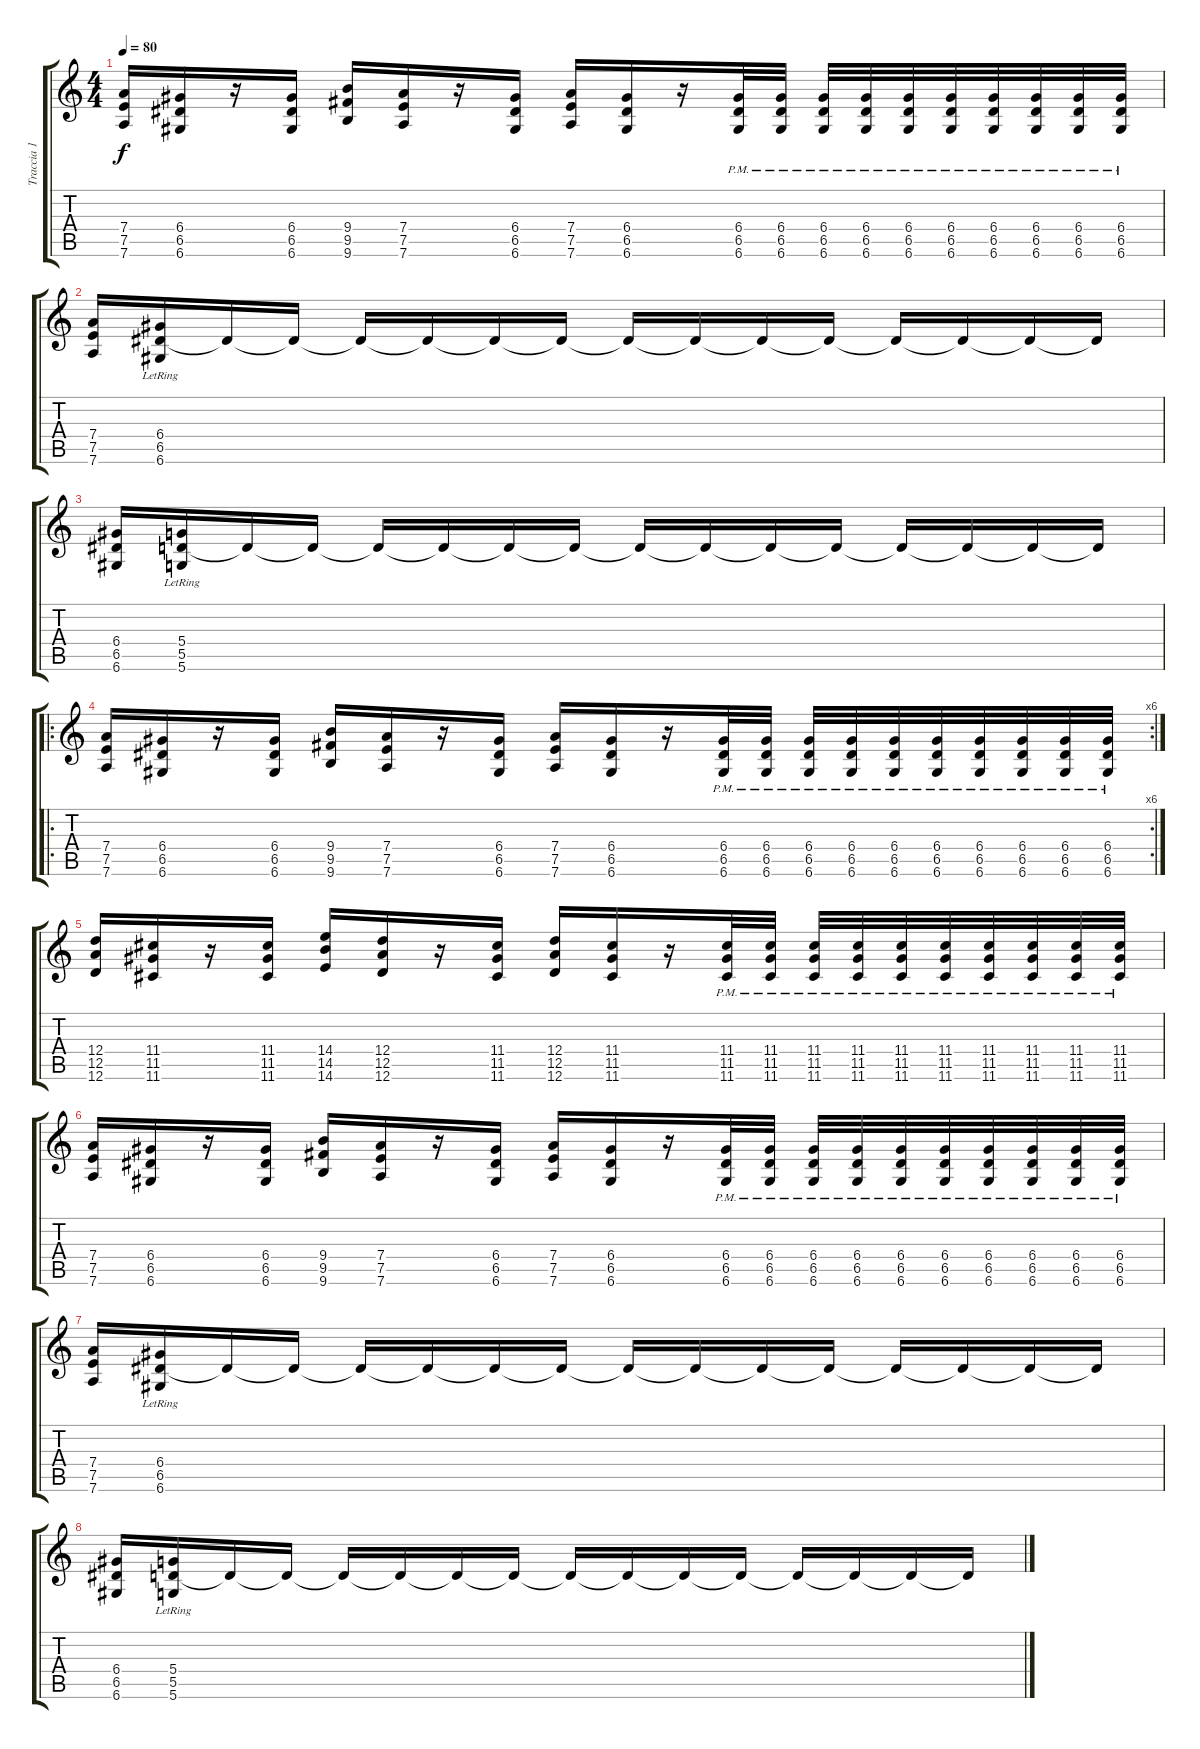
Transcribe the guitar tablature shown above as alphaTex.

\track ("Traccia 1" "Traccia 1") {instrument acousticguitarsteel}
\staff {score tabs}
\tuning (E4 B3 G3 D3 A2 D2) {hide}
\ts (4 4)
\tempo 80
\clef g2
\ks c
(7.4 7.5 7.6).16{dy f} (6.4 6.5 6.6).16 r.16 (6.4 6.5 6.6).16 (9.4 9.5 9.6).16 (7.4 7.5 7.6).16 r.16 (6.4 6.5 6.6).16 (7.4 7.5 7.6).16 (6.4 6.5 6.6).16 r.16 (6.4{pm} 6.5{pm} 6.6{pm}).32 (6.4{pm} 6.5{pm} 6.6{pm}).32 (6.4{pm} 6.5{pm} 6.6{pm}).32 (6.4{pm} 6.5{pm} 6.6{pm}).32 (6.4{pm} 6.5{pm} 6.6{pm}).32 (6.4{pm} 6.5{pm} 6.6{pm}).32 (6.4{pm} 6.5{pm} 6.6{pm}).32 (6.4{pm} 6.5{pm} 6.6{pm}).32 (6.4{pm} 6.5{pm} 6.6{pm}).32 (6.4{pm} 6.5{pm} 6.6{pm}).32 |
(7.4 7.5 7.6).16 (6.4{lr} 6.5{lr} 6.6{lr}).16 6.5{t}.16 6.5{t}.16 6.5{t}.16 6.5{t}.16 6.5{t}.16 6.5{t}.16 6.5{t}.16 6.5{t}.16 6.5{t}.16 6.5{t}.16 6.5{t}.16 6.5{t}.16 6.5{t}.16 6.5{t}.16 |
(6.4 6.5 6.6).16 (5.4{lr} 5.5{lr} 5.6{lr}).16 5.5{t}.16 5.5{t}.16 5.5{t}.16 5.5{t}.16 5.5{t}.16 5.5{t}.16 5.5{t}.16 5.5{t}.16 5.5{t}.16 5.5{t}.16 5.5{t}.16 5.5{t}.16 5.5{t}.16 5.5{t}.16 |
\ro
\rc 6
(7.4 7.5 7.6).16 (6.4 6.5 6.6).16 r.16 (6.4 6.5 6.6).16 (9.4 9.5 9.6).16 (7.4 7.5 7.6).16 r.16 (6.4 6.5 6.6).16 (7.4 7.5 7.6).16 (6.4 6.5 6.6).16 r.16 (6.4{pm} 6.5{pm} 6.6{pm}).32 (6.4{pm} 6.5{pm} 6.6{pm}).32 (6.4{pm} 6.5{pm} 6.6{pm}).32 (6.4{pm} 6.5{pm} 6.6{pm}).32 (6.4{pm} 6.5{pm} 6.6{pm}).32 (6.4{pm} 6.5{pm} 6.6{pm}).32 (6.4{pm} 6.5{pm} 6.6{pm}).32 (6.4{pm} 6.5{pm} 6.6{pm}).32 (6.4{pm} 6.5{pm} 6.6{pm}).32 (6.4{pm} 6.5{pm} 6.6{pm}).32 |
(12.4 12.5 12.6).16 (11.4 11.5 11.6).16 r.16 (11.4 11.5 11.6).16 (14.4 14.5 14.6).16 (12.4 12.5 12.6).16 r.16 (11.4 11.5 11.6).16 (12.4 12.5 12.6).16 (11.4 11.5 11.6).16 r.16 (11.4{pm} 11.5{pm} 11.6{pm}).32 (11.4{pm} 11.5{pm} 11.6{pm}).32 (11.4{pm} 11.5{pm} 11.6{pm}).32 (11.4{pm} 11.5{pm} 11.6{pm}).32 (11.4{pm} 11.5{pm} 11.6{pm}).32 (11.4{pm} 11.5{pm} 11.6{pm}).32 (11.4{pm} 11.5{pm} 11.6{pm}).32 (11.4{pm} 11.5{pm} 11.6{pm}).32 (11.4{pm} 11.5{pm} 11.6{pm}).32 (11.4{pm} 11.5{pm} 11.6{pm}).32 |
(7.4 7.5 7.6).16 (6.4 6.5 6.6).16 r.16 (6.4 6.5 6.6).16 (9.4 9.5 9.6).16 (7.4 7.5 7.6).16 r.16 (6.4 6.5 6.6).16 (7.4 7.5 7.6).16 (6.4 6.5 6.6).16 r.16 (6.4{pm} 6.5{pm} 6.6{pm}).32 (6.4{pm} 6.5{pm} 6.6{pm}).32 (6.4{pm} 6.5{pm} 6.6{pm}).32 (6.4{pm} 6.5{pm} 6.6{pm}).32 (6.4{pm} 6.5{pm} 6.6{pm}).32 (6.4{pm} 6.5{pm} 6.6{pm}).32 (6.4{pm} 6.5{pm} 6.6{pm}).32 (6.4{pm} 6.5{pm} 6.6{pm}).32 (6.4{pm} 6.5{pm} 6.6{pm}).32 (6.4{pm} 6.5{pm} 6.6{pm}).32 |
(7.4 7.5 7.6).16 (6.4{lr} 6.5{lr} 6.6{lr}).16 6.5{t}.16 6.5{t}.16 6.5{t}.16 6.5{t}.16 6.5{t}.16 6.5{t}.16 6.5{t}.16 6.5{t}.16 6.5{t}.16 6.5{t}.16 6.5{t}.16 6.5{t}.16 6.5{t}.16 6.5{t}.16 |
(6.4 6.5 6.6).16 (5.4{lr} 5.5{lr} 5.6{lr}).16 5.5{t}.16 5.5{t}.16 5.5{t}.16 5.5{t}.16 5.5{t}.16 5.5{t}.16 5.5{t}.16 5.5{t}.16 5.5{t}.16 5.5{t}.16 5.5{t}.16 5.5{t}.16 5.5{t}.16 5.5{t}.16
